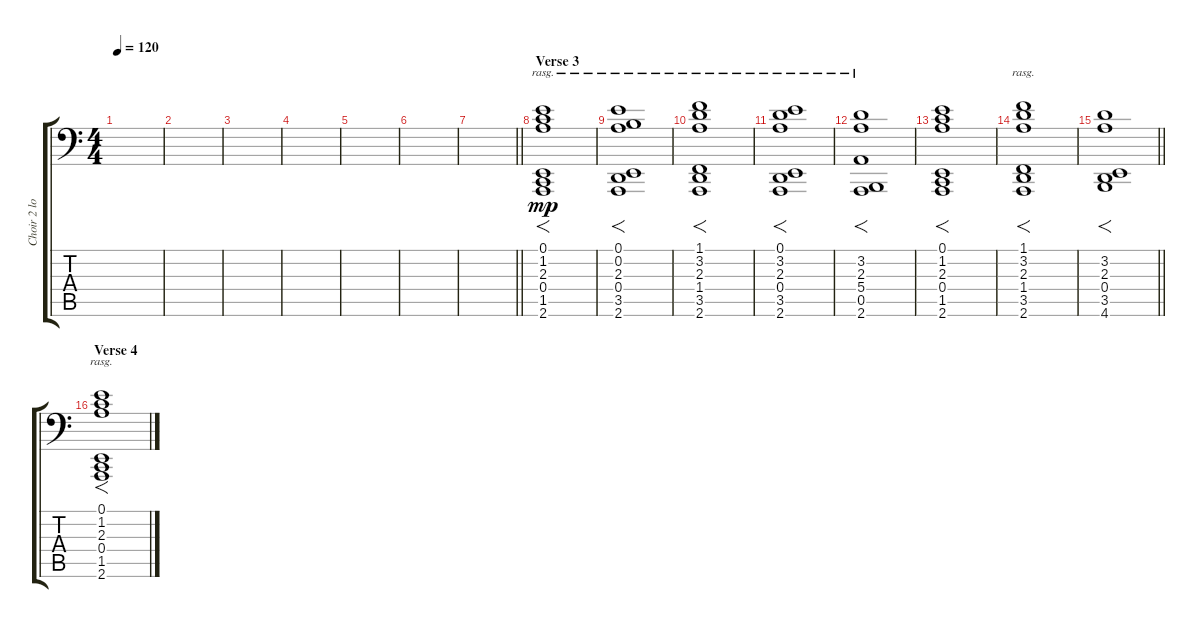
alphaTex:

\track ("Choir 2 low" "Choir 2 lo") {instrument pad4choir}
\staff {score tabs}
\tuning (E4 B3 G3 E2 B1 G1) {hide}
\ts (4 4)
\tempo 120
\clef f4
\ks c
|
|
|
|
|
|
\barLineRight lightlight
|
\section ("" "Verse 3")
(0.1 1.2 2.3 0.4 1.5 2.6).1{f rasg ii dy mp volume 7 balance 16} |
(0.1 0.2 2.3 0.4 3.5 2.6).1{f rasg ii volume 10 balance 0} |
(1.1 3.2 2.3 1.4 3.5 2.6).1{f rasg ii balance 16} |
(0.1 3.2 2.3 0.4 3.5 2.6).1{f rasg ii balance 0} |
(3.2 2.3 5.4 0.5 2.6).1{f rasg ii balance 16} |
(0.1 1.2 2.3 0.4 1.5 2.6).1{f balance 16} |
(1.1 3.2 2.3 1.4 3.5 2.6).1{f rasg ii balance 3} |
\barLineRight lightlight
(3.2 2.3 0.4 3.5 4.6).1{f balance 16} |
\section ("" "Verse 4")
(0.1 1.2 2.3 0.4 1.5 2.6).1{f rasg ii balance 0}
